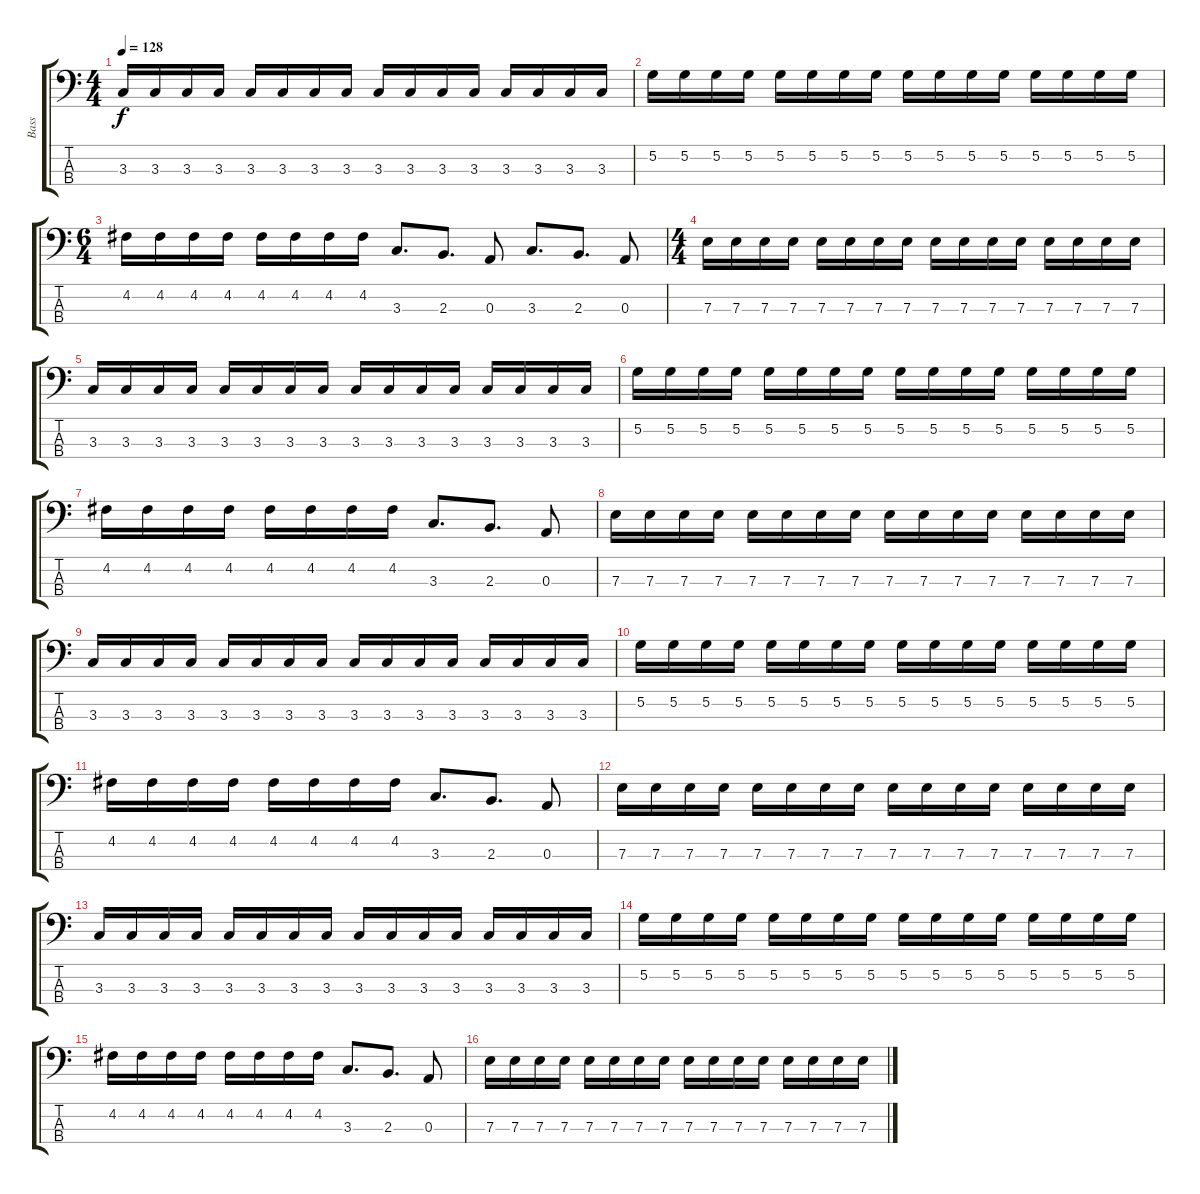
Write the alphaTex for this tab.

\track ("Bass" "Bass") {instrument electricbassfinger}
\staff {score tabs}
\tuning (G2 D2 A1 E1) {hide}
\ts (4 4)
\tempo 128
\clef f4
\ks c
3.3.16{dy f} 3.3.16 3.3.16 3.3.16 3.3.16 3.3.16 3.3.16 3.3.16 3.3.16 3.3.16 3.3.16 3.3.16 3.3.16 3.3.16 3.3.16 3.3.16 |
5.2.16 5.2.16 5.2.16 5.2.16 5.2.16 5.2.16 5.2.16 5.2.16 5.2.16 5.2.16 5.2.16 5.2.16 5.2.16 5.2.16 5.2.16 5.2.16 |
\ts (6 4)
4.2.16 4.2.16 4.2.16 4.2.16 4.2.16 4.2.16 4.2.16 4.2.16 3.3.8{d} 2.3.8{d} 0.3.8 3.3.8{d} 2.3.8{d} 0.3.8 |
\ts (4 4)
7.3.16 7.3.16 7.3.16 7.3.16 7.3.16 7.3.16 7.3.16 7.3.16 7.3.16 7.3.16 7.3.16 7.3.16 7.3.16 7.3.16 7.3.16 7.3.16 |
3.3.16 3.3.16 3.3.16 3.3.16 3.3.16 3.3.16 3.3.16 3.3.16 3.3.16 3.3.16 3.3.16 3.3.16 3.3.16 3.3.16 3.3.16 3.3.16 |
5.2.16 5.2.16 5.2.16 5.2.16 5.2.16 5.2.16 5.2.16 5.2.16 5.2.16 5.2.16 5.2.16 5.2.16 5.2.16 5.2.16 5.2.16 5.2.16 |
4.2.16 4.2.16 4.2.16 4.2.16 4.2.16 4.2.16 4.2.16 4.2.16 3.3.8{d} 2.3.8{d} 0.3.8 |
7.3.16 7.3.16 7.3.16 7.3.16 7.3.16 7.3.16 7.3.16 7.3.16 7.3.16 7.3.16 7.3.16 7.3.16 7.3.16 7.3.16 7.3.16 7.3.16 |
3.3.16 3.3.16 3.3.16 3.3.16 3.3.16 3.3.16 3.3.16 3.3.16 3.3.16 3.3.16 3.3.16 3.3.16 3.3.16 3.3.16 3.3.16 3.3.16 |
5.2.16 5.2.16 5.2.16 5.2.16 5.2.16 5.2.16 5.2.16 5.2.16 5.2.16 5.2.16 5.2.16 5.2.16 5.2.16 5.2.16 5.2.16 5.2.16 |
4.2.16 4.2.16 4.2.16 4.2.16 4.2.16 4.2.16 4.2.16 4.2.16 3.3.8{d} 2.3.8{d} 0.3.8 |
7.3.16 7.3.16 7.3.16 7.3.16 7.3.16 7.3.16 7.3.16 7.3.16 7.3.16 7.3.16 7.3.16 7.3.16 7.3.16 7.3.16 7.3.16 7.3.16 |
3.3.16 3.3.16 3.3.16 3.3.16 3.3.16 3.3.16 3.3.16 3.3.16 3.3.16 3.3.16 3.3.16 3.3.16 3.3.16 3.3.16 3.3.16 3.3.16 |
5.2.16 5.2.16 5.2.16 5.2.16 5.2.16 5.2.16 5.2.16 5.2.16 5.2.16 5.2.16 5.2.16 5.2.16 5.2.16 5.2.16 5.2.16 5.2.16 |
4.2.16 4.2.16 4.2.16 4.2.16 4.2.16 4.2.16 4.2.16 4.2.16 3.3.8{d} 2.3.8{d} 0.3.8 |
7.3.16 7.3.16 7.3.16 7.3.16 7.3.16 7.3.16 7.3.16 7.3.16 7.3.16 7.3.16 7.3.16 7.3.16 7.3.16 7.3.16 7.3.16 7.3.16
